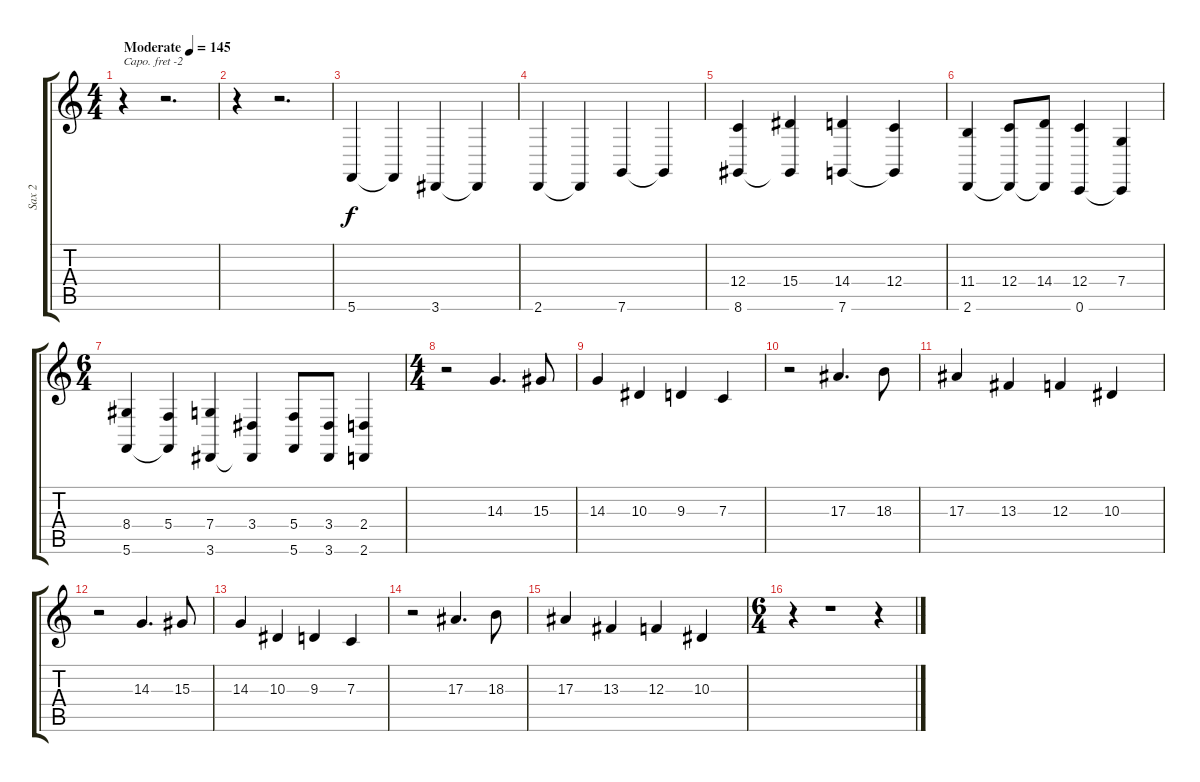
\track ("Sax 2" "Sax 2") {instrument clarinet}
\staff {score tabs}
\capo -2
\tuning (E4 B3 G3 D3 A2 D2) {hide}
\ts (4 4)
\tempo (145 "Moderate")
\clef g2
\ks c
r.4{dy f instrument clarinet} r.2{d} |
r.4 r.2{d} |
5.6.4 5.6{t}.4 3.6.4 3.6{t}.4 |
2.6.4 2.6{t}.4 7.6.4 7.6{t}.4 |
(12.4 8.6).4 (15.4 8.6{t}).4 (14.4 7.6).4 (12.4 7.6{t}).4 |
(11.4 2.6).4 (12.4 2.6{t}).8 (14.4 2.6{t}).8 (12.4 0.6).4 (7.4 0.6{t}).4 |
\ts (6 4)
(8.4 5.6).4 (5.4 5.6{t}).4 (7.4 3.6).4 (3.4 3.6{t}).4 (5.4 5.6).8 (3.4 3.6).8 (2.4 2.6).4 |
\ts (4 4)
r.2 14.3.4{d} 15.3.8 |
14.3.4 10.3.4 9.3.4 7.3.4 |
r.2 17.3.4{d} 18.3.8 |
17.3.4 13.3.4 12.3.4 10.3.4 |
r.2 14.3.4{d} 15.3.8 |
14.3.4 10.3.4 9.3.4 7.3.4 |
r.2 17.3.4{d} 18.3.8 |
17.3.4 13.3.4 12.3.4 10.3.4 |
\ts (6 4)
r.4 r.1 r.4
